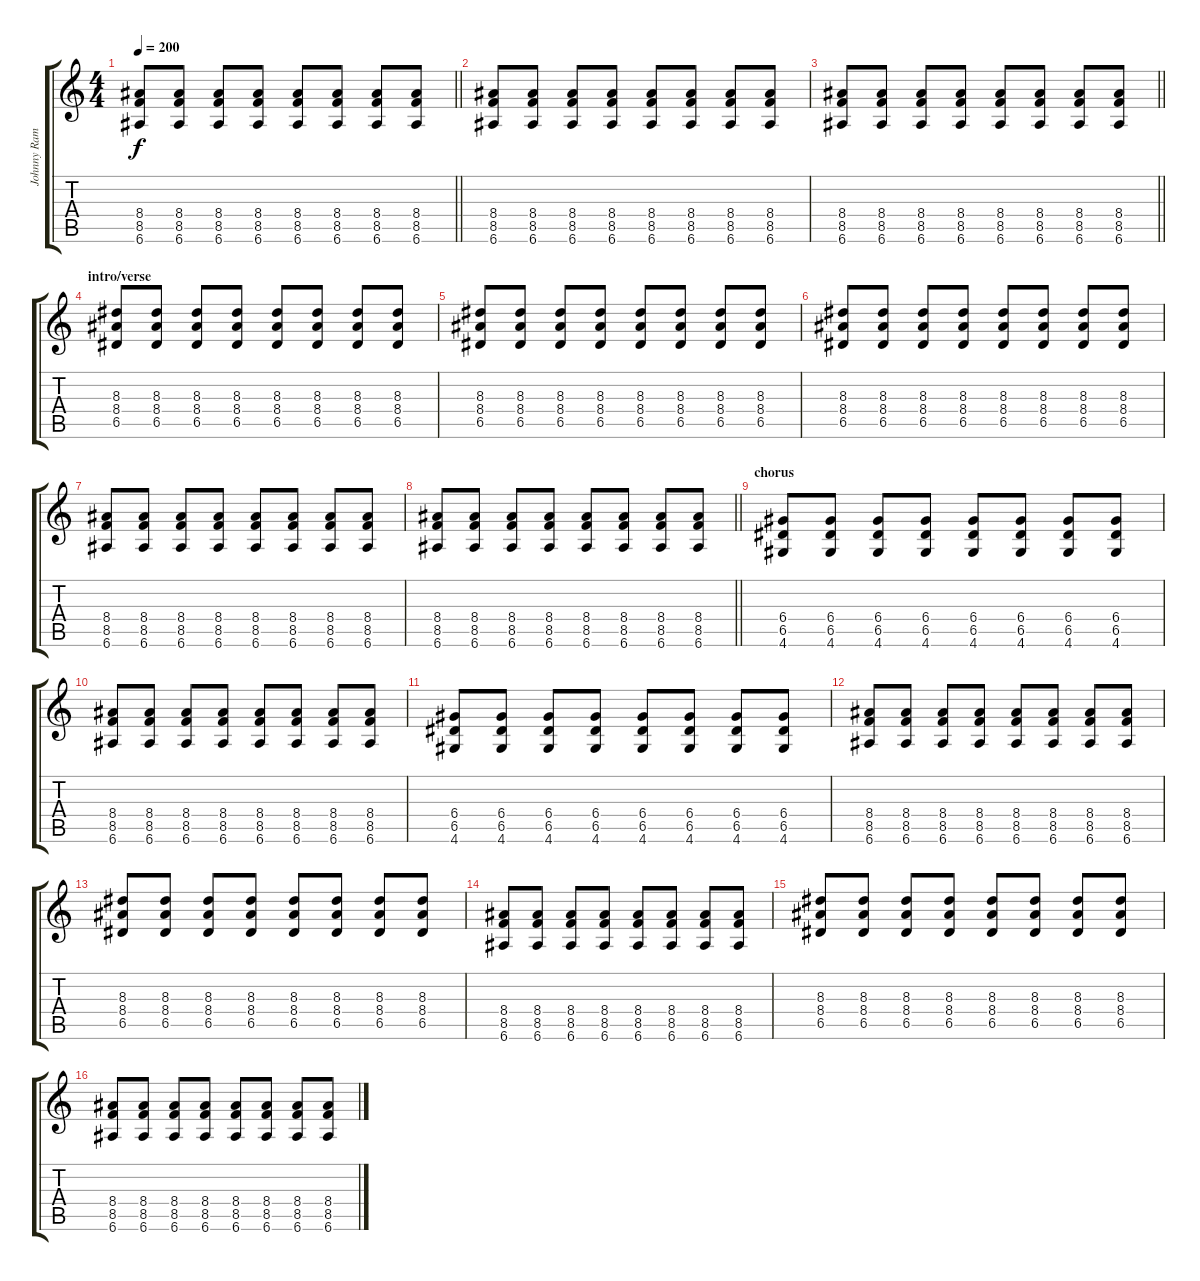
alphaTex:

\track ("Johnny Ramone" "Johnny Ram") {instrument overdrivenguitar}
\staff {score tabs}
\tuning (E4 B3 G3 D3 A2 E2) {hide}
\ts (4 4)
\tempo 200
\clef g2
\barLineRight lightlight
\ks c
(8.4 8.5 6.6).8{dy f} (8.4 8.5 6.6).8 (8.4 8.5 6.6).8 (8.4 8.5 6.6).8 (8.4 8.5 6.6).8 (8.4 8.5 6.6).8 (8.4 8.5 6.6).8 (8.4 8.5 6.6).8 |
(8.4 8.5 6.6).8 (8.4 8.5 6.6).8 (8.4 8.5 6.6).8 (8.4 8.5 6.6).8 (8.4 8.5 6.6).8 (8.4 8.5 6.6).8 (8.4 8.5 6.6).8 (8.4 8.5 6.6).8 |
\barLineRight lightlight
(8.4 8.5 6.6).8 (8.4 8.5 6.6).8 (8.4 8.5 6.6).8 (8.4 8.5 6.6).8 (8.4 8.5 6.6).8 (8.4 8.5 6.6).8 (8.4 8.5 6.6).8 (8.4 8.5 6.6).8 |
\section ("" "intro/verse")
(8.3 8.4 6.5).8 (8.3 8.4 6.5).8 (8.3 8.4 6.5).8 (8.3 8.4 6.5).8 (8.3 8.4 6.5).8 (8.3 8.4 6.5).8 (8.3 8.4 6.5).8 (8.3 8.4 6.5).8 |
(8.3 8.4 6.5).8 (8.3 8.4 6.5).8 (8.3 8.4 6.5).8 (8.3 8.4 6.5).8 (8.3 8.4 6.5).8 (8.3 8.4 6.5).8 (8.3 8.4 6.5).8 (8.3 8.4 6.5).8 |
(8.3 8.4 6.5).8 (8.3 8.4 6.5).8 (8.3 8.4 6.5).8 (8.3 8.4 6.5).8 (8.3 8.4 6.5).8 (8.3 8.4 6.5).8 (8.3 8.4 6.5).8 (8.3 8.4 6.5).8 |
(8.4 8.5 6.6).8 (8.4 8.5 6.6).8 (8.4 8.5 6.6).8 (8.4 8.5 6.6).8 (8.4 8.5 6.6).8 (8.4 8.5 6.6).8 (8.4 8.5 6.6).8 (8.4 8.5 6.6).8 |
\barLineRight lightlight
(8.4 8.5 6.6).8 (8.4 8.5 6.6).8 (8.4 8.5 6.6).8 (8.4 8.5 6.6).8 (8.4 8.5 6.6).8 (8.4 8.5 6.6).8 (8.4 8.5 6.6).8 (8.4 8.5 6.6).8 |
\section ("" "chorus")
(6.4 6.5 4.6).8 (6.4 6.5 4.6).8 (6.4 6.5 4.6).8 (6.4 6.5 4.6).8 (6.4 6.5 4.6).8 (6.4 6.5 4.6).8 (6.4 6.5 4.6).8 (6.4 6.5 4.6).8 |
(8.4 8.5 6.6).8 (8.4 8.5 6.6).8 (8.4 8.5 6.6).8 (8.4 8.5 6.6).8 (8.4 8.5 6.6).8 (8.4 8.5 6.6).8 (8.4 8.5 6.6).8 (8.4 8.5 6.6).8 |
(6.4 6.5 4.6).8 (6.4 6.5 4.6).8 (6.4 6.5 4.6).8 (6.4 6.5 4.6).8 (6.4 6.5 4.6).8 (6.4 6.5 4.6).8 (6.4 6.5 4.6).8 (6.4 6.5 4.6).8 |
(8.4 8.5 6.6).8 (8.4 8.5 6.6).8 (8.4 8.5 6.6).8 (8.4 8.5 6.6).8 (8.4 8.5 6.6).8 (8.4 8.5 6.6).8 (8.4 8.5 6.6).8 (8.4 8.5 6.6).8 |
(8.3 8.4 6.5).8 (8.3 8.4 6.5).8 (8.3 8.4 6.5).8 (8.3 8.4 6.5).8 (8.3 8.4 6.5).8 (8.3 8.4 6.5).8 (8.3 8.4 6.5).8 (8.3 8.4 6.5).8 |
(8.4 8.5 6.6).8 (8.4 8.5 6.6).8 (8.4 8.5 6.6).8 (8.4 8.5 6.6).8 (8.4 8.5 6.6).8 (8.4 8.5 6.6).8 (8.4 8.5 6.6).8 (8.4 8.5 6.6).8 |
(8.3 8.4 6.5).8 (8.3 8.4 6.5).8 (8.3 8.4 6.5).8 (8.3 8.4 6.5).8 (8.3 8.4 6.5).8 (8.3 8.4 6.5).8 (8.3 8.4 6.5).8 (8.3 8.4 6.5).8 |
(8.4 8.5 6.6).8 (8.4 8.5 6.6).8 (8.4 8.5 6.6).8 (8.4 8.5 6.6).8 (8.4 8.5 6.6).8 (8.4 8.5 6.6).8 (8.4 8.5 6.6).8 (8.4 8.5 6.6).8
